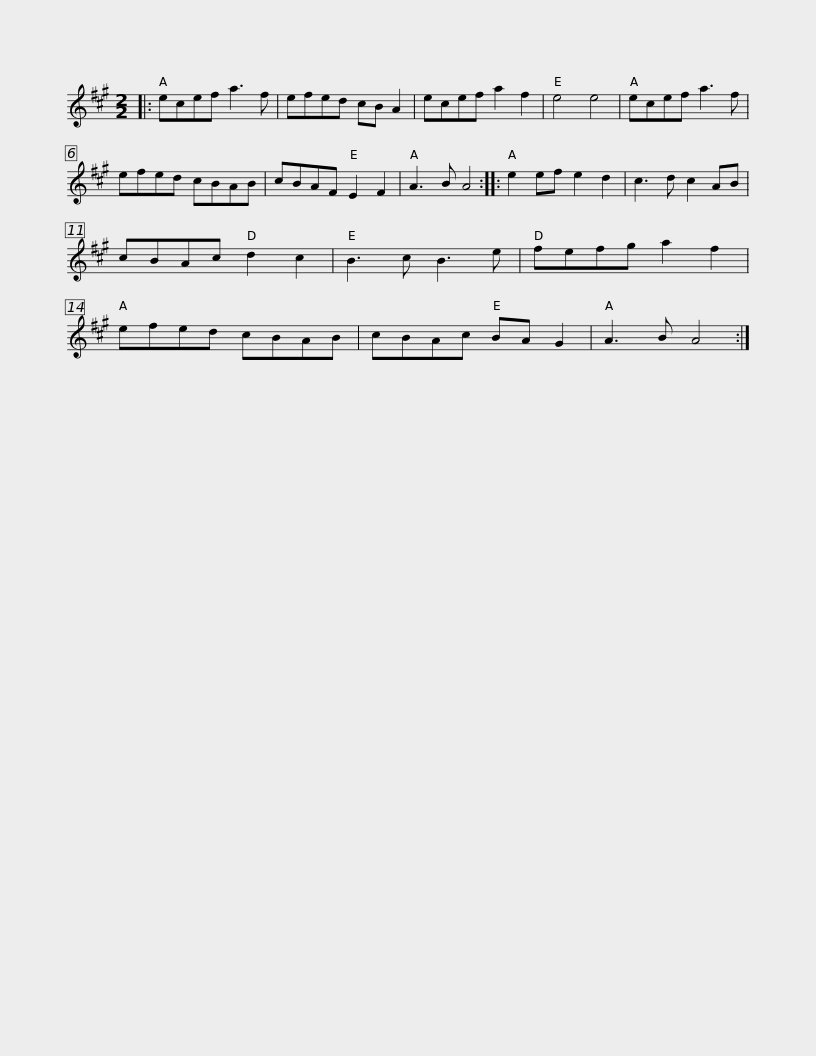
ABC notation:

X:1
L:1/8
M:2/2
I:linebreak $
K:A
V:1 treble
V:1
|: ecef a3 f | efed cB A2 | ecef a2 f2 | e4 e4 | ecef a3 f | %5
 efed cBAB | cBAF E2 F2 |$ A3 B A4 :: e2 ef e2 d2 | c3 d c2 AB | %10
 cBAc d2 c2 | B3 c B3 e | fefg a2 f2 | efed cBAB |$ cBAc BA G2 | %15
 A3 B A4 :| %16
